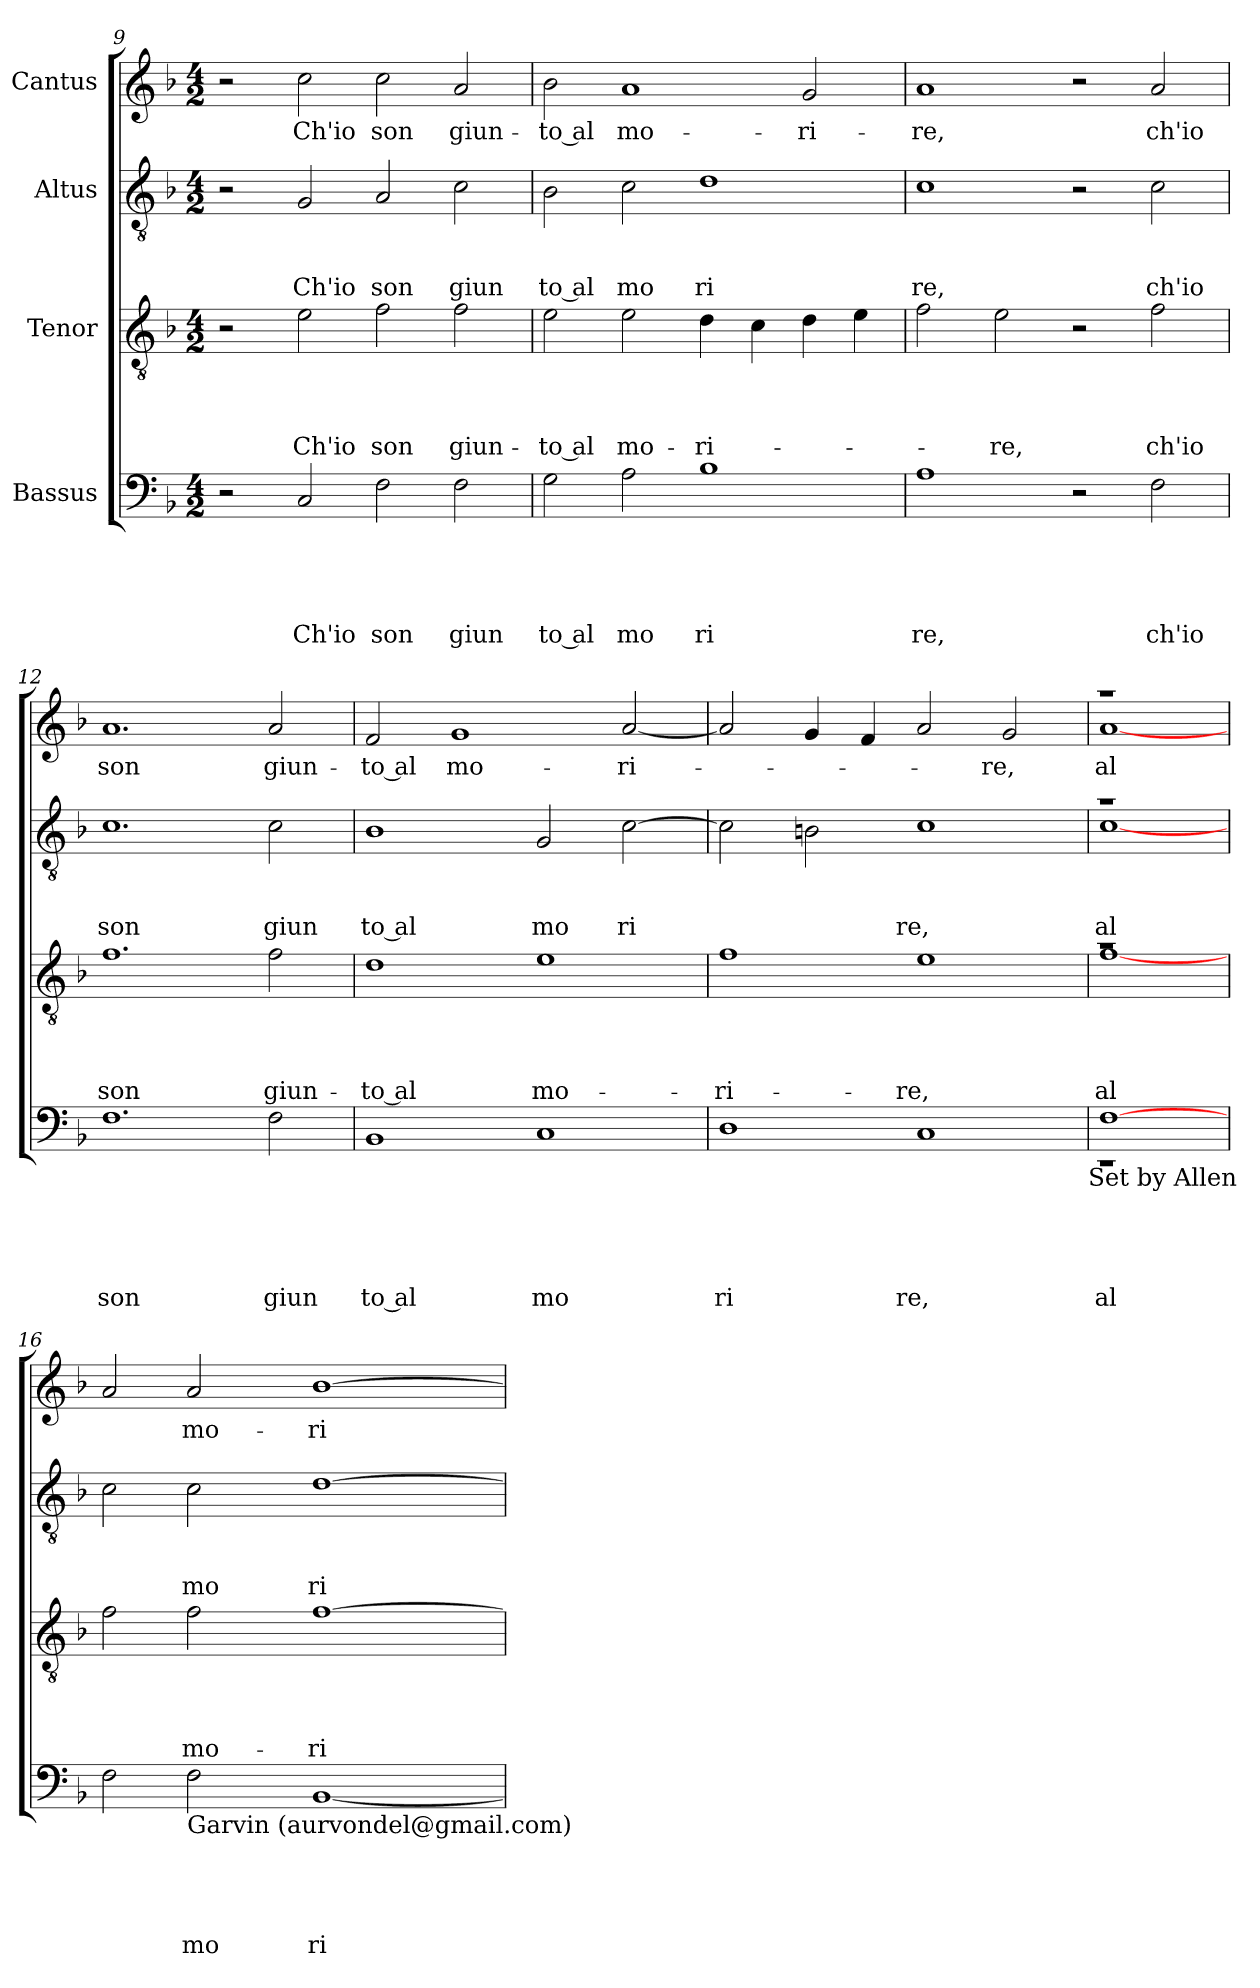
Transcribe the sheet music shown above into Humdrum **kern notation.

**kern	**text	**text	**text	**text	**text	**kern	**text	**text	**text	**text	**kern	**text	**text	**text	**kern	**text
*part4	*part4	*part4	*part4	*part4	*part4	*part3	*part3	*part3	*part3	*part3	*part2	*part2	*part2	*part2	*part1	*part1
*staff4	*staff4	*staff4	*staff4	*staff4	*staff4	*staff3	*staff3	*staff3	*staff3	*staff3	*staff2	*staff2	*staff2	*staff2	*staff1	*staff1
*I"Bassus	*	*	*	*	*	*I"Tenor	*	*	*	*	*I"Altus	*	*	*	*I"Cantus	*
*clefF4	*	*	*	*	*	*clefGv2	*	*	*	*	*clefGv2	*	*	*	*clefG2	*
*k[b-]	*	*	*	*	*	*k[b-]	*	*	*	*	*k[b-]	*	*	*	*k[b-]	*
*F:	*	*	*	*	*	*F:	*	*	*	*	*F:	*	*	*	*F:	*
*M4/2	*	*	*	*	*	*M4/2	*	*	*	*	*M4/2	*	*	*	*M4/2	*
=9	=9	=9	=9	=9	=9	=9	=9	=9	=9	=9	=9	=9	=9	=9	=9	=9
2r	.	.	.	.	.	2r	.	.	.	.	2r	.	.	.	2r	.
!	!	!	!	!	!LO:LY:b	!	!	!	!	!LO:LY:b	!	!	!	!LO:LY:b	!	!LO:LY:b
2C/	.	.	.	.	Ch'io	2e\	.	.	.	Ch'io	2G/	.	.	Ch'io	2cc\	Ch'io
!	!	!	!	!	!LO:LY:b	!	!	!	!	!LO:LY:b	!	!	!	!LO:LY:b	!	!LO:LY:b
2F\	.	.	.	.	son	2f\	.	.	.	son	2A/	.	.	son	2cc\	son
!	!	!	!	!	!LO:LY:b	!	!	!	!	!LO:LY:b	!	!	!	!LO:LY:b	!	!LO:LY:b
2F\	.	.	.	.	giun	2f\	.	.	.	giun-	2c\	.	.	giun	2a/	giun-
=10	=10	=10	=10	=10	=10	=10	=10	=10	=10	=10	=10	=10	=10	=10	=10	=10
!	!	!	!	!	!LO:LY:b:rj	!	!	!	!	!LO:LY:b:rj	!	!	!	!LO:LY:b:rj	!	!LO:LY:b:rj
2G\	.	.	.	.	to al	2e\	.	.	.	-to al	2B-\	.	.	to al	2b-\	-to al
!	!	!	!	!	!LO:LY:b	!	!	!	!	!LO:LY:b	!	!	!	!LO:LY:b	!	!LO:LY:b
2A\	.	.	.	.	mo	2e\	.	.	.	mo-	2c\	.	.	mo	1a	mo-
!	!	!	!	!	!LO:LY:b	!	!	!	!	!LO:LY:b	!	!	!	!LO:LY:b	!	!
1B-	.	.	.	.	ri	4d\	.	.	.	-ri-	1d	.	.	ri	.	.
.	.	.	.	.	.	4c\	.	.	.	.	.	.	.	.	.	.
!	!	!	!	!	!	!	!	!	!	!	!	!	!	!	!	!LO:LY:b
.	.	.	.	.	.	4d\	.	.	.	.	.	.	.	.	2g/	-ri-
.	.	.	.	.	.	4e\	.	.	.	.	.	.	.	.	.	.
=11	=11	=11	=11	=11	=11	=11	=11	=11	=11	=11	=11	=11	=11	=11	=11	=11
!	!	!	!	!	!LO:LY:b	!	!	!	!	!	!	!	!	!LO:LY:b	!	!LO:LY:b
1A	.	.	.	.	re,	2f\	.	.	.	.	1c	.	.	re,	1a	-re,
!	!	!	!	!	!	!	!	!	!	!LO:LY:b	!	!	!	!	!	!
.	.	.	.	.	.	2e\	.	.	.	-re,	.	.	.	.	.	.
2r	.	.	.	.	.	2r	.	.	.	.	2r	.	.	.	2r	.
!	!	!	!	!	!LO:LY:b	!	!	!	!	!LO:LY:b	!	!	!	!LO:LY:b	!	!LO:LY:b
2F\	.	.	.	.	ch'io	2f\	.	.	.	ch'io	2c\	.	.	ch'io	2a/	ch'io
=12	=12	=12	=12	=12	=12	=12	=12	=12	=12	=12	=12	=12	=12	=12	=12	=12
!	!	!	!	!	!LO:LY:b	!	!	!	!	!LO:LY:b	!	!	!	!LO:LY:b	!	!LO:LY:b
1.F	.	.	.	.	son	1.f	.	.	.	son	1.c	.	.	son	1.a	son
!	!	!	!	!	!LO:LY:b	!	!	!	!	!LO:LY:b	!	!	!	!LO:LY:b	!	!LO:LY:b
2F\	.	.	.	.	giun	2f\	.	.	.	giun-	2c\	.	.	giun	2a/	giun-
=13	=13	=13	=13	=13	=13	=13	=13	=13	=13	=13	=13	=13	=13	=13	=13	=13
!	!	!	!	!	!LO:LY:b:rj	!	!	!	!	!LO:LY:b:rj	!	!	!	!LO:LY:b:rj	!	!LO:LY:b:rj
1BB-	.	.	.	.	to al	1d	.	.	.	-to al	1B-	.	.	to al	2f/	-to al
!	!	!	!	!	!	!	!	!	!	!	!	!	!	!	!	!LO:LY:b
.	.	.	.	.	.	.	.	.	.	.	.	.	.	.	1g	mo-
!	!	!	!	!	!LO:LY:b	!	!	!	!	!LO:LY:b	!	!	!	!LO:LY:b	!	!
1C	.	.	.	.	mo	1e	.	.	.	mo-	2G/	.	.	mo	.	.
!	!	!	!	!	!	!	!	!	!	!	!	!	!	!LO:LY:b	!	!LO:LY:b
.	.	.	.	.	.	.	.	.	.	.	[<2c\	.	.	ri	[<2a/	-ri-
!!LO:LB:g=z
=14	=14	=14	=14	=14	=14	=14	=14	=14	=14	=14	=14	=14	=14	=14	=14	=14
!	!	!	!	!	!LO:LY:b	!	!	!	!	!LO:LY:b	!	!	!	!	!	!
1D	.	.	.	.	ri	1f	.	.	.	-ri-	2c\]	.	.	.	2a/]	.
.	.	.	.	.	.	.	.	.	.	.	2B\	.	.	.	4g/	.
.	.	.	.	.	.	.	.	.	.	.	.	.	.	.	4f/	.
!	!	!	!	!	!LO:LY:b	!	!	!	!	!LO:LY:b	!	!	!	!LO:LY:b	!	!
1C	.	.	.	.	re,	1e	.	.	.	-re,	1c	.	.	re,	2a/	.
!	!	!	!	!	!	!	!	!	!	!	!	!	!	!	!	!LO:LY:b
.	.	.	.	.	.	.	.	.	.	.	.	.	.	.	2g/	-re,
!LO:TX:b:t=Set by Allen	!	!	!	!	!	!	!	!	!	!	!	!	!	!	!	!
=15	=15	=15	=15	=15	=15	=15	=15	=15	=15	=15	=15	=15	=15	=15	=15	=15
*^	*	*	*	*	*	*	*	*	*	*	*	*	*	*	*	*
*	*^	*	*	*	*	*	*	*	*	*	*	*	*	*	*	*	*
!	!	!	!	!	!	!	!LO:LY:b	!	!	!	!	!LO:LY:b	!	!	!	!LO:LY:b	!	!LO:LY:b
*	*	*	*	*	*	*	*	*^	*	*	*	*	*^	*	*	*	*^	*
1ryy	1rEE	[>1F	.	.	.	.	al	1ra	[>1f	.	.	.	al	1ra	[>1c	.	.	al	1raa	[<1a	al
*v	*v	*v	*	*	*	*	*	*	*	*	*	*	*	*v	*v	*	*	*	*v	*v	*
*	*	*	*	*	*	*v	*v	*	*	*	*	*	*	*	*	*	*
=16	=16	=16	=16	=16	=16	=16	=16	=16	=16	=16	=16	=16	=16	=16	=16	=16
2F\	.	.	.	.	.	2f\	.	.	.	.	2c\	.	.	.	2a/	.
!LO:TX:b:t=Garvin (aurvondel@gmail.com)	!	!	!	!	!	!	!	!	!	!	!	!	!	!	!	!
!	!	!	!	!	!LO:LY:b	!	!	!	!	!LO:LY:b	!	!	!	!LO:LY:b	!	!LO:LY:b
2F\	.	.	.	.	mo	2f\	.	.	.	mo-	2c\	.	.	mo	2a/	mo-
!	!	!	!	!	!LO:LY:b	!	!	!	!	!LO:LY:b	!	!	!	!LO:LY:b	!	!LO:LY:b
[<1BB-	.	.	.	.	ri	[>1f	.	.	.	-ri-	[>1d	.	.	ri	[>1b-	-ri-
=	=	=	=	=	=	=	=	=	=	=	=	=	=	=	=	=
*-	*-	*-	*-	*-	*-	*-	*-	*-	*-	*-	*-	*-	*-	*-	*-	*-
